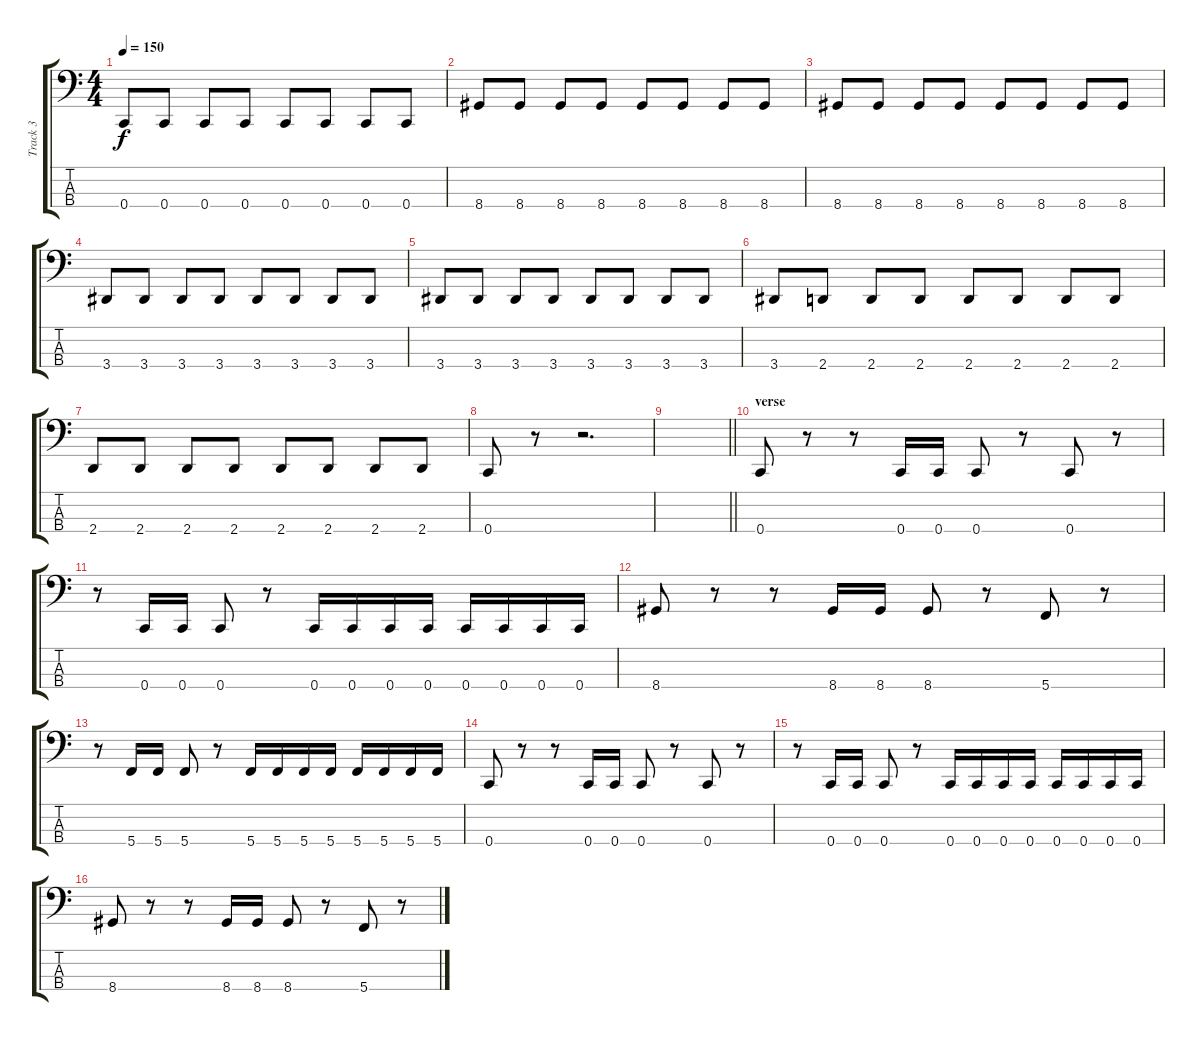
\track ("Track 3" "Track 3") {instrument electricbasspick}
\staff {score tabs}
\tuning (F2 C2 G1 C1) {hide}
\ts (4 4)
\tempo 150
\clef f4
\ks c
0.4.8{dy f} 0.4.8 0.4.8 0.4.8 0.4.8 0.4.8 0.4.8 0.4.8 |
8.4.8 8.4.8 8.4.8 8.4.8 8.4.8 8.4.8 8.4.8 8.4.8 |
8.4.8 8.4.8 8.4.8 8.4.8 8.4.8 8.4.8 8.4.8 8.4.8 |
3.4.8 3.4.8 3.4.8 3.4.8 3.4.8 3.4.8 3.4.8 3.4.8 |
3.4.8 3.4.8 3.4.8 3.4.8 3.4.8 3.4.8 3.4.8 3.4.8 |
3.4.8 2.4.8 2.4.8 2.4.8 2.4.8 2.4.8 2.4.8 2.4.8 |
2.4.8 2.4.8 2.4.8 2.4.8 2.4.8 2.4.8 2.4.8 2.4.8 |
0.4.8 r.8 r.2{d} |
\barLineRight lightlight
|
\section ("" "verse")
0.4.8 r.8 r.8 0.4.16 0.4.16 0.4.8 r.8 0.4.8 r.8 |
r.8 0.4.16 0.4.16 0.4.8 r.8 0.4.16 0.4.16 0.4.16 0.4.16 0.4.16 0.4.16 0.4.16 0.4.16 |
8.4.8 r.8 r.8 8.4.16 8.4.16 8.4.8 r.8 5.4.8 r.8 |
r.8 5.4.16 5.4.16 5.4.8 r.8 5.4.16 5.4.16 5.4.16 5.4.16 5.4.16 5.4.16 5.4.16 5.4.16 |
0.4.8 r.8 r.8 0.4.16 0.4.16 0.4.8 r.8 0.4.8 r.8 |
r.8 0.4.16 0.4.16 0.4.8 r.8 0.4.16 0.4.16 0.4.16 0.4.16 0.4.16 0.4.16 0.4.16 0.4.16 |
8.4.8 r.8 r.8 8.4.16 8.4.16 8.4.8 r.8 5.4.8 r.8
